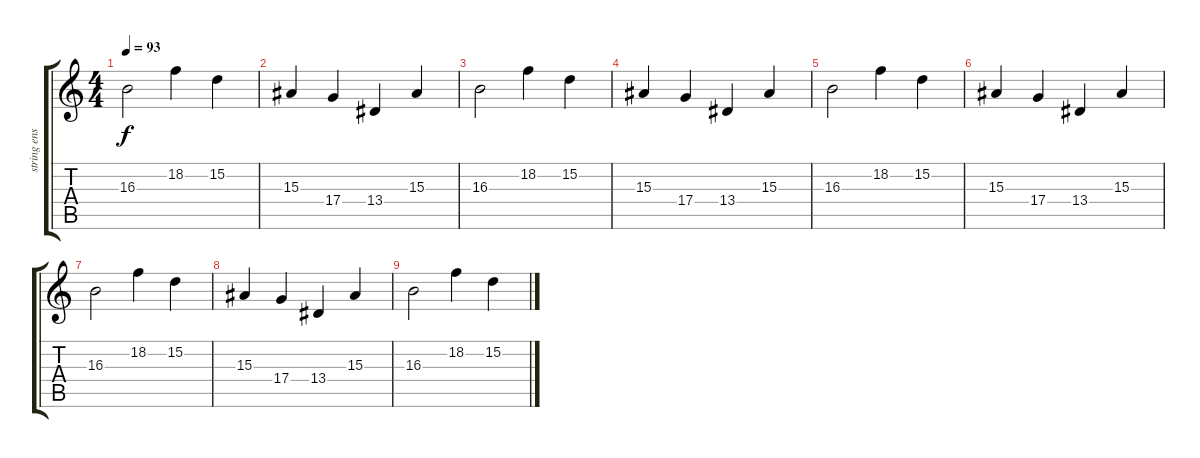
\track ("string ensemble 1" "string ens") {instrument stringensemble2}
\staff {score tabs}
\tuning (E4 B3 G3 D3 A2 E2) {hide}
\ts (4 4)
\tempo 93
\clef g2
\ks c
16.3.2{dy f} 18.2.4 15.2.4 |
15.3.4{volume 5} 17.4.4 13.4.4 15.3.4 |
16.3.2 18.2.4 15.2.4 |
15.3.4 17.4.4 13.4.4 15.3.4 |
16.3.2 18.2.4 15.2.4 |
15.3.4{volume 0} 17.4.4 13.4.4 15.3.4 |
16.3.2 18.2.4 15.2.4 |
15.3.4 17.4.4 13.4.4 15.3.4 |
16.3.2 18.2.4 15.2.4
